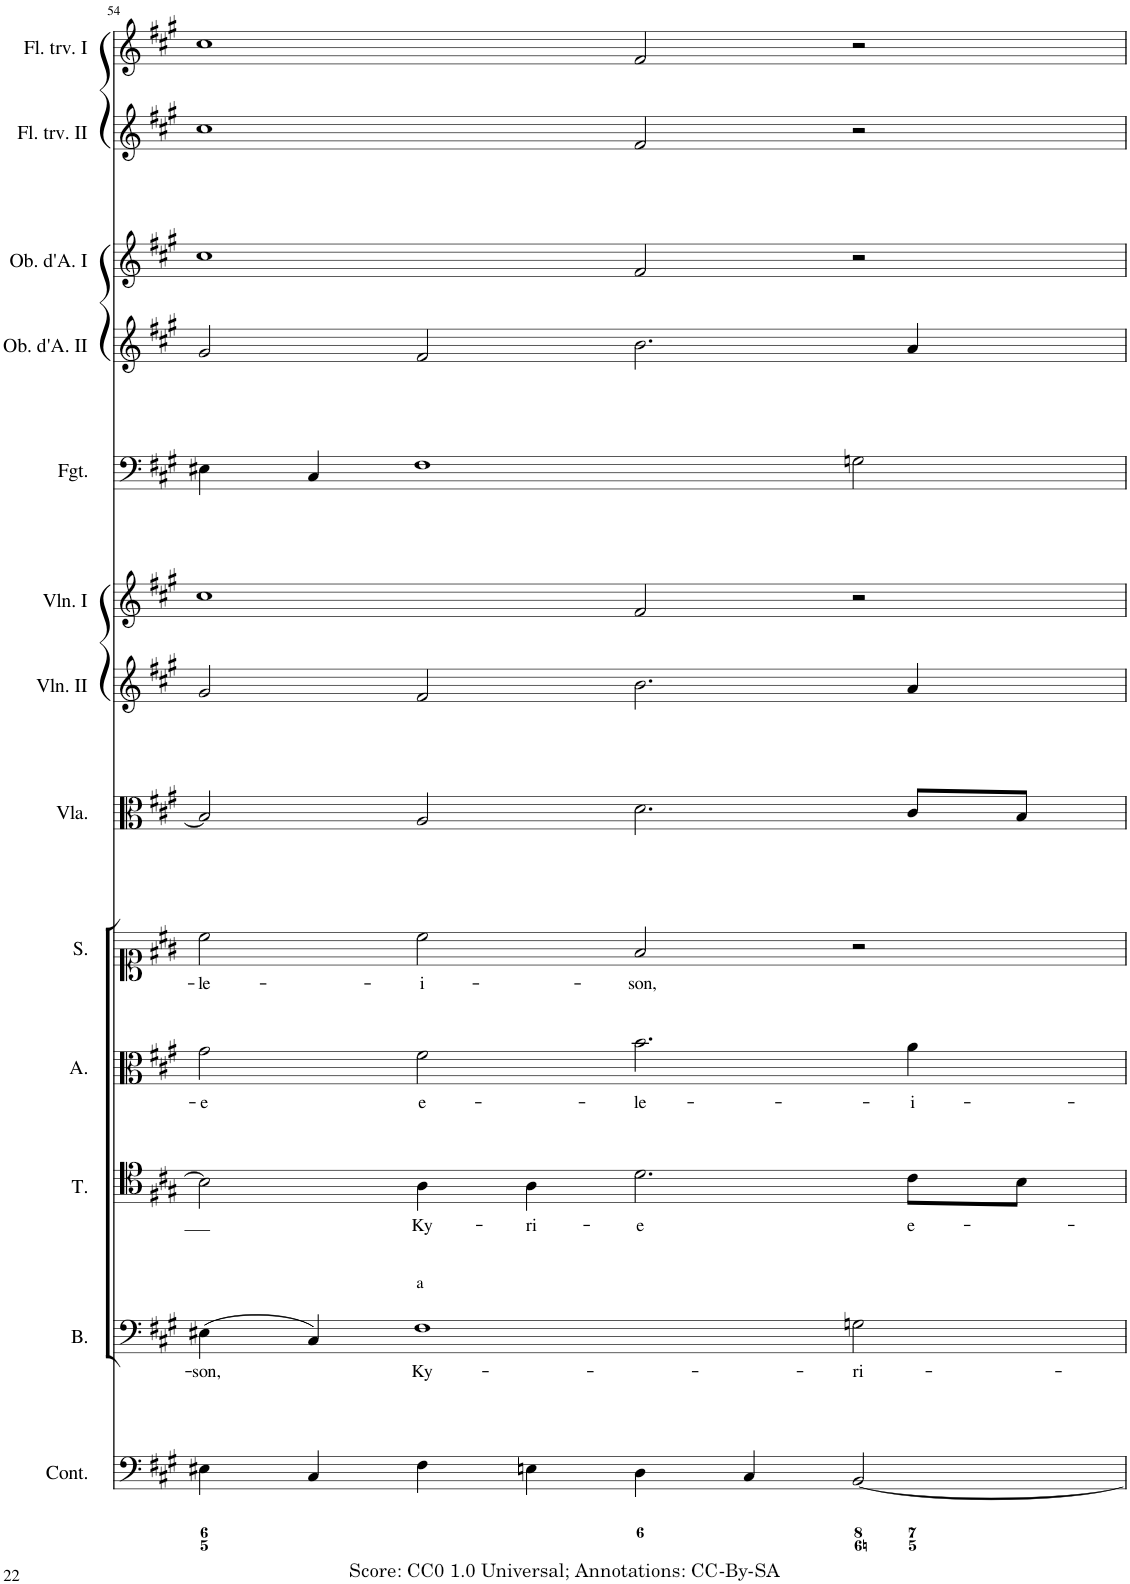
**kern	**kern	**text	**kern	**text	**kern	**text	**kern	**text	**kern	**kern	**kern	**kern	**kern	**kern	**kern	**kern
*part13	*part12	*part12	*part11	*part11	*part10	*part10	*part9	*part9	*part8	*part7	*part6	*part5	*part4	*part3	*part2	*part1
*staff13	*staff12	*staff12	*staff11	*staff11	*staff10	*staff10	*staff9	*staff9	*staff8	*staff7	*staff6	*staff5	*staff4	*staff3	*staff2	*staff1
*I"Continuo	*I"Basso	*	*I"Tenore	*	*I"Alto	*	*I"Soprano	*	*I"Viola	*I"Violino II	*I"Violino I	*I"Fagotti	*I"Oboe d'Amore II	*I"Oboe d'Amore I	*I"Flauto traverso II	*I"Flauto traverso I
*I'Cont.	*I'B.	*	*I'T.	*	*I'A.	*	*I'S.	*	*I'Vla.	*I'Vln. II	*I'Vln. I	*I'Fgt.	*I'Ob. d'A. II	*I'Ob. d'A. I	*I'Fl. trv. II	*I'Fl. trv. I
!!LO:PB:g=z
*clefF4	*clefF4	*	*clefC4	*	*clefC3	*	*clefC1	*	*clefC3	*clefG2	*clefG2	*clefF4	*clefG2	*clefG2	*clefG2	*clefG2
*k[f#c#g#]	*k[f#c#g#]	*	*k[f#c#g#]	*	*k[f#c#g#]	*	*k[f#c#g#]	*	*k[f#c#g#]	*k[f#c#g#]	*k[f#c#g#]	*k[f#c#g#]	*k[f#c#g#]	*k[f#c#g#]	*k[f#c#g#]	*k[f#c#g#]
*M4/2	*M4/2	*	*M4/2	*	*M4/2	*	*M4/2	*	*M4/2	*M4/2	*M4/2	*M4/2	*M4/2	*M4/2	*M4/2	*M4/2
*	*met(c|)	*	*met(c|)	*	*met(c|)	*	*met(c|)	*	*met(c|)	*met(c|)	*met(c|)	*met(c|)	*met(c|)	*met(c|)	*met(c|)	*met(c|)
=54	=54	=54	=54	=54	=54	=54	=54	=54	=54	=54	=54	=54	=54	=54	=54	=54
!	!	!LO:LY:b	!	!	!	!LO:LY:b	!	!LO:LY:b	!	!	!	!	!	!	!	!
4E#X\	(4E#X\	-son,	2B\]	.	2g#\	-e	2cc#\	-le-	2B/]	2g#/	1cc#	4E#X\	2g#/	1cc#	1cc#	1cc#
4C#/	4C#/)	.	.	.	.	.	.	.	.	.	.	4C#/	.	.	.	.
!	!LO:TX:a:t=a	!	!	!	!	!	!	!	!	!	!	!	!	!	!	!
!	!	!LO:LY:b	!	!LO:LY:b	!	!LO:LY:b	!	!LO:LY:b	!	!	!	!	!	!	!	!
4F#\	1F#	Ky-	4A\	Ky-	2f#\	e-	2cc#\	-i-	2A/	2f#/	.	1F#	2f#/	.	.	.
!	!	!	!	!LO:LY:b	!	!	!	!	!	!	!	!	!	!	!	!
4En\	.	.	4A\	-ri-	.	.	.	.	.	.	.	.	.	.	.	.
!	!	!	!	!LO:LY:b	!	!LO:LY:b	!	!LO:LY:b	!	!	!	!	!	!	!	!
4D\	.	.	2.d\	-e	2.b\	-le-	2f#/	-son,	2.d\	2.b\	2f#/	.	2.b\	2f#/	2f#/	2f#/
4C#/	.	.	.	.	.	.	.	.	.	.	.	.	.	.	.	.
!	!	!LO:LY:b	!	!	!	!	!	!	!	!	!	!	!	!	!	!
[2BB/	2Gn\	-ri-	.	.	.	.	2r	.	.	.	2r	2Gn\	.	2r	2r	2r
!	!	!	!	!LO:LY:b	!	!LO:LY:b	!	!	!	!	!	!	!	!	!	!
.	.	.	8c#\L	e-	4a\	-i-	.	.	8c#/L	4a/	.	.	4a/	.	.	.
.	.	.	8B\J	.	.	.	.	.	8B/J	.	.	.	.	.	.	.
=	=	=	=	=	=	=	=	=	=	=	=	=	=	=	=	=
*-	*-	*-	*-	*-	*-	*-	*-	*-	*-	*-	*-	*-	*-	*-	*-	*-
